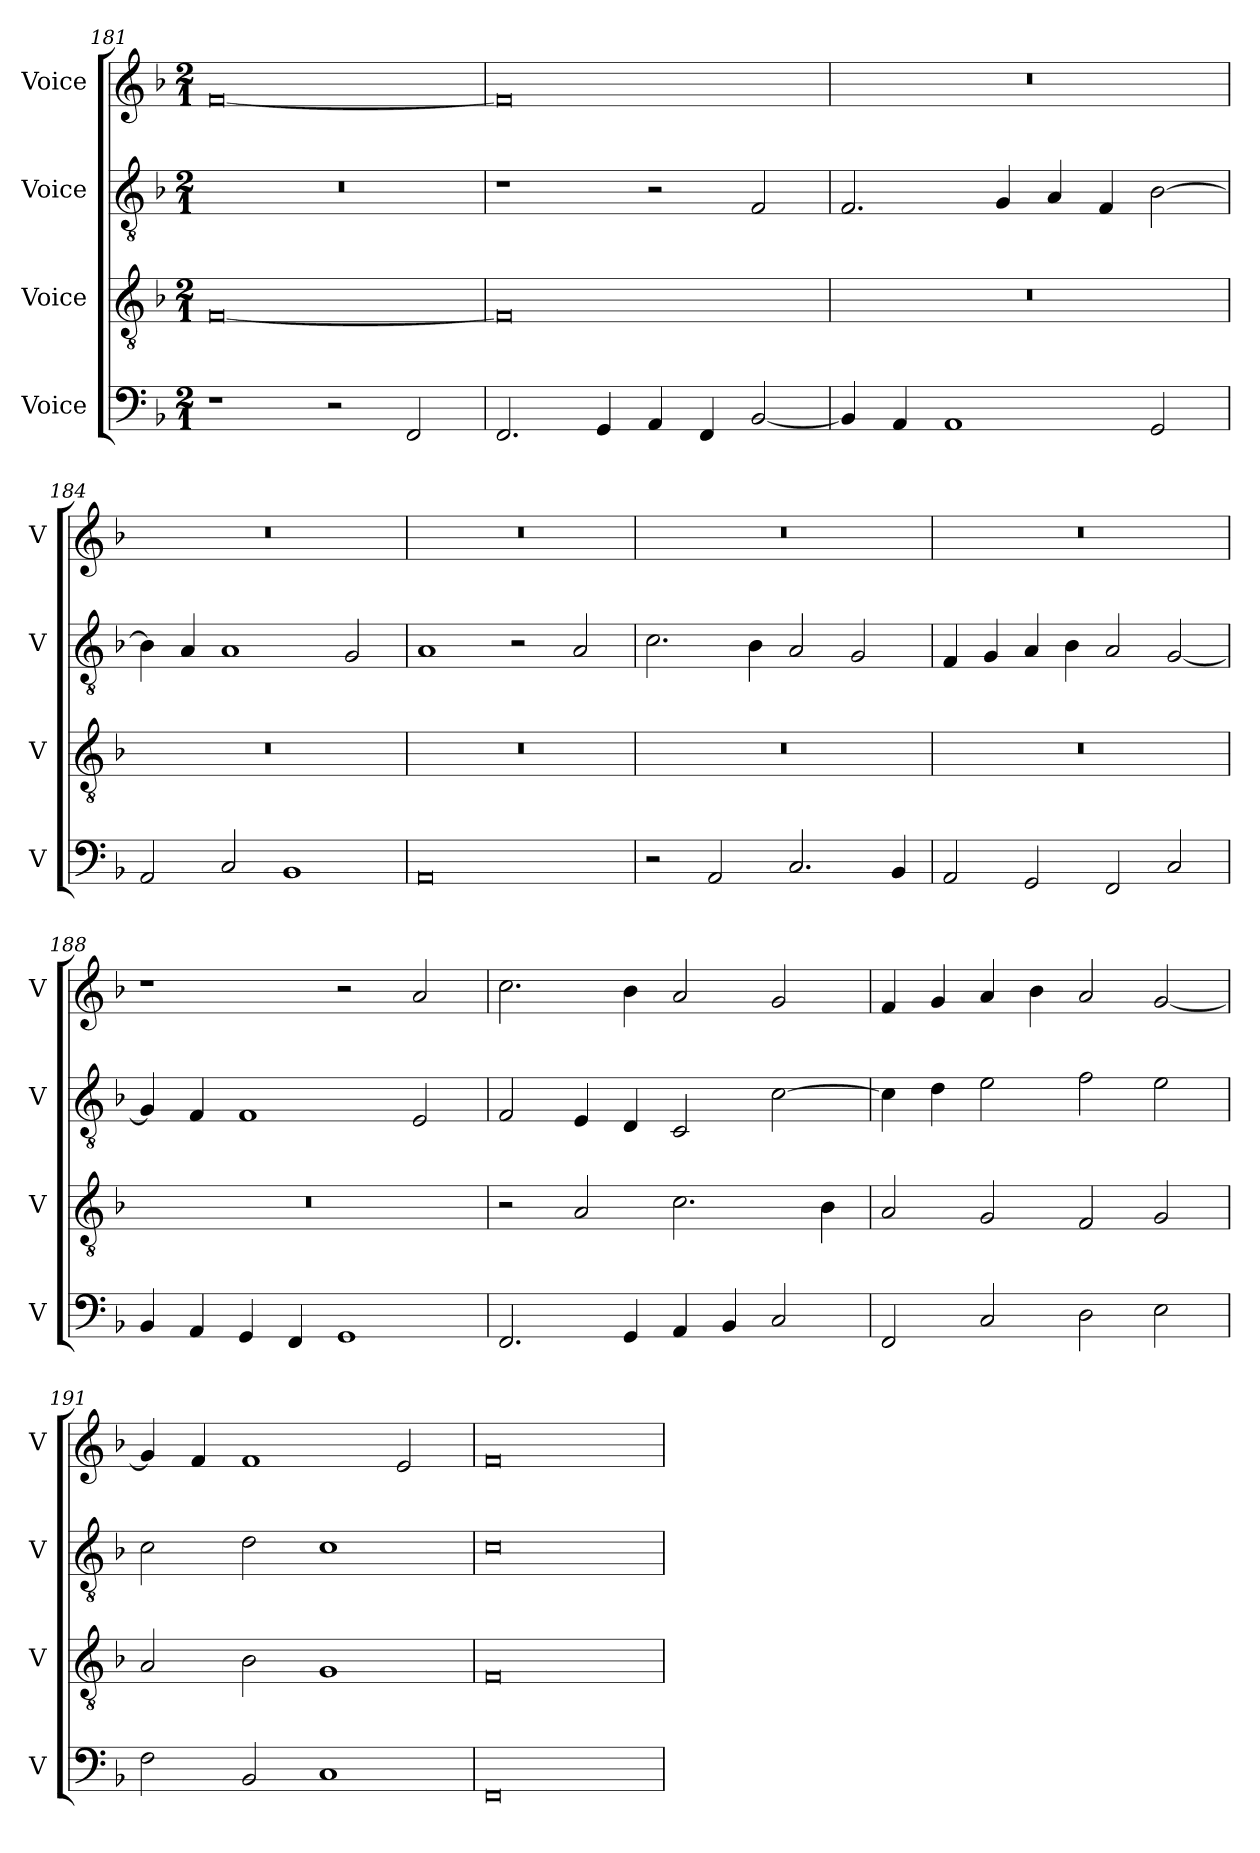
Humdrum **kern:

**kern	**kern	**kern	**kern
*part4	*part3	*part2	*part1
*staff4	*staff3	*staff2	*staff1
*I"Voice	*I"Voice	*I"Voice	*I"Voice
*I'V	*I'V	*I'V	*I'V
!!LO:PB:g=z
*clefF4	*clefGv2	*clefGv2	*clefG2
*k[b-]	*k[b-]	*k[b-]	*k[b-]
*M2/1	*M2/1	*M2/1	*M2/1
=181	=181	=181	=181
1r	[0F	0r	[0f
2r	.	.	.
2FF/	.	.	.
=182	=182	=182	=182
2.FF/	0F]	1r	0f]
4GG/	.	.	.
4AA/	.	2r	.
4FF/	.	.	.
[2BB-/	.	2F/	.
=183	=183	=183	=183
4BB-/]	0r	2.F/	0r
4AA/	.	.	.
1AA	.	.	.
.	.	4G/	.
.	.	4A/	.
.	.	4F/	.
2GG/	.	[2B-\	.
=184	=184	=184	=184
2AA/	0r	4B-\]	0r
.	.	4A/	.
2C/	.	1A	.
1BB-	.	.	.
.	.	2G/	.
!!LO:LB:g=z
=185	=185	=185	=185
0AA	0r	1A	0r
.	.	2r	.
.	.	2A/	.
=186	=186	=186	=186
2r	0r	2.c\	0r
2AA/	.	.	.
.	.	4B-\	.
2.C/	.	2A/	.
.	.	2G/	.
4BB-/	.	.	.
=187	=187	=187	=187
2AA/	0r	4F/	0r
.	.	4G/	.
2GG/	.	4A/	.
.	.	4B-\	.
2FF/	.	2A/	.
2C/	.	[2G/	.
!!LO:LB:g=z
=188	=188	=188	=188
4BB-/	0r	4G/]	1r
4AA/	.	4F/	.
4GG/	.	1F	.
4FF/	.	.	.
1GG	.	.	2r
.	.	2E/	2a/
=189	=189	=189	=189
2.FF/	2r	2F/	2.cc\
.	2A/	4E/	.
4GG/	.	4D/	4b-\
4AA/	2.c\	2C/	2a/
4BB-/	.	.	.
2C/	.	[2c\	2g/
.	4B-\	.	.
=190	=190	=190	=190
2FF/	2A/	4c\]	4f/
.	.	4d\	4g/
2C/	2G/	2e\	4a/
.	.	.	4b-\
2D\	2F/	2f\	2a/
2E\	2G/	2e\	[2g/
!!LO:LB:g=z
=191	=191	=191	=191
2F\	2A/	2c\	4g/]
.	.	.	4f/
2BB-/	2B-\	2d\	1f
1C	1G	1c	.
.	.	.	2e/
=192	=192	=192	=192
0FF	0F	0c	0f
=	=	=	=
*-	*-	*-	*-
